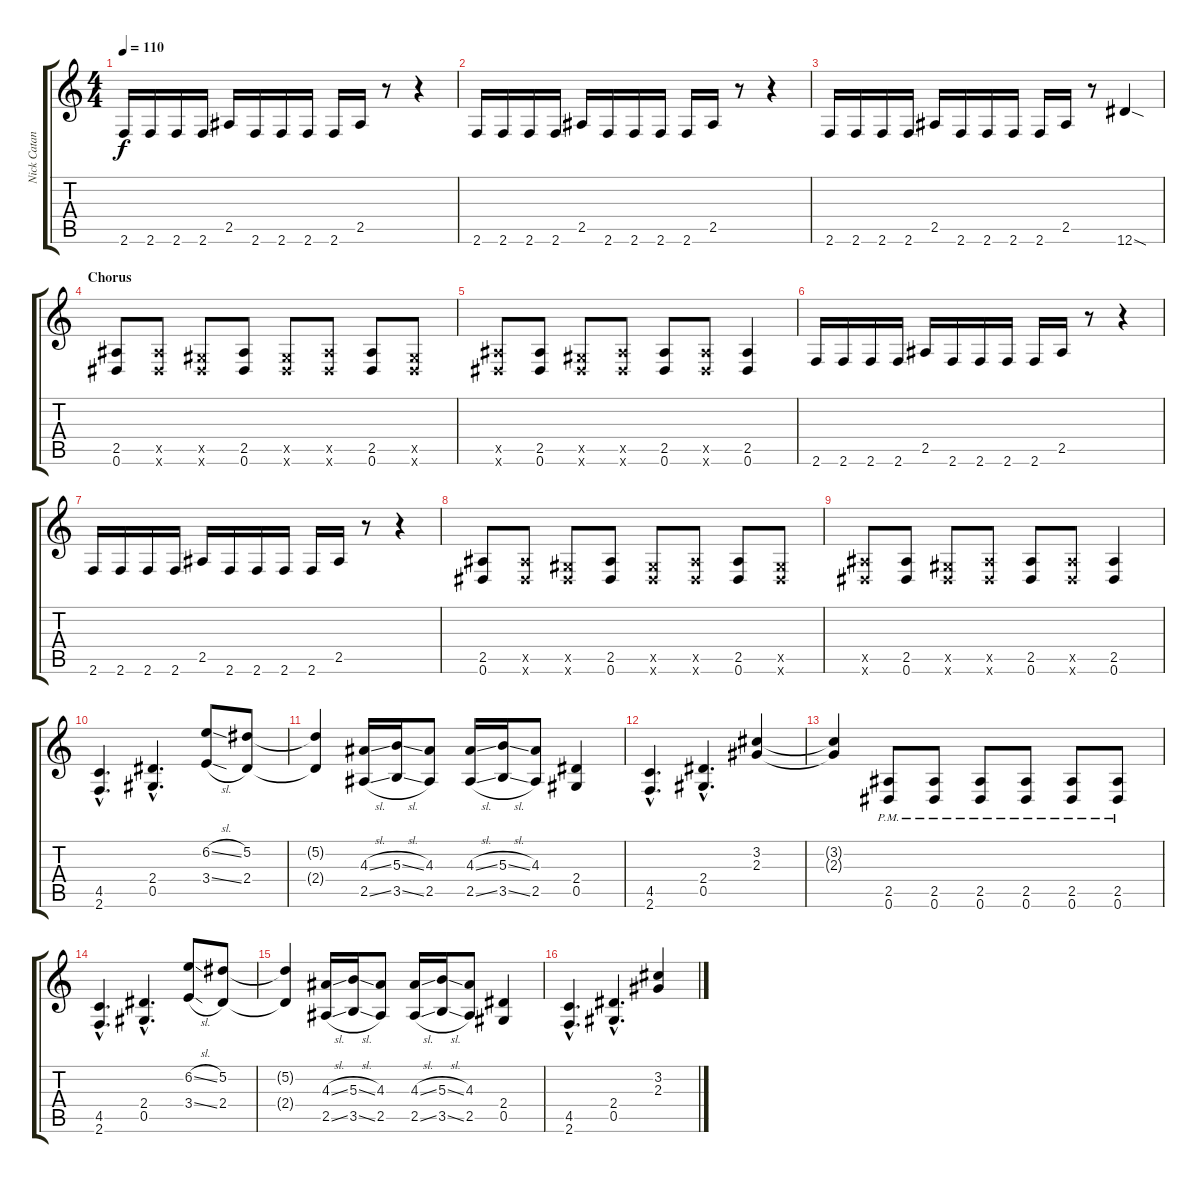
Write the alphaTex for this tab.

\track ("Nick Catanese" "Nick Catan") {instrument distortionguitar}
\staff {score tabs}
\tuning (Eb4 Bb3 Gb3 Db3 Ab2 Eb2) {hide}
\ts (4 4)
\tempo 110
\clef g2
\ks c
2.6.16{dy f} 2.6.16 2.6.16 2.6.16 2.5.16 2.6.16 2.6.16 2.6.16 2.6.16 2.5.16 r.8 r.4 |
2.6.16 2.6.16 2.6.16 2.6.16 2.5.16 2.6.16 2.6.16 2.6.16 2.6.16 2.5.16 r.8 r.4 |
2.6.16 2.6.16 2.6.16 2.6.16 2.5.16 2.6.16 2.6.16 2.6.16 2.6.16 2.5.16 r.8 12.6{sod}.4 |
\section ("" "Chorus")
(2.5 0.6).8 (2.5{x} 0.6{x}).8 (0.5{x} 0.6{x}).8 (2.5 0.6).8 (0.5{x} 0.6{x}).8 (2.5{x} 0.6{x}).8 (2.5 0.6).8 (0.5{x} 0.6{x}).8 |
(2.5{x} 0.6{x}).8 (2.5 0.6).8 (0.5{x} 0.6{x}).8 (2.5{x} 0.6{x}).8 (2.5 0.6).8 (2.5{x} 0.6{x}).8 (2.5 0.6).4 |
2.6.16 2.6.16 2.6.16 2.6.16 2.5.16 2.6.16 2.6.16 2.6.16 2.6.16 2.5.16 r.8 r.4 |
2.6.16 2.6.16 2.6.16 2.6.16 2.5.16 2.6.16 2.6.16 2.6.16 2.6.16 2.5.16 r.8 r.4 |
(2.5 0.6).8 (2.5{x} 0.6{x}).8 (0.5{x} 0.6{x}).8 (2.5 0.6).8 (0.5{x} 0.6{x}).8 (2.5{x} 0.6{x}).8 (2.5 0.6).8 (0.5{x} 0.6{x}).8 |
(2.5{x} 0.6{x}).8 (2.5 0.6).8 (0.5{x} 0.6{x}).8 (2.5{x} 0.6{x}).8 (2.5 0.6).8 (2.5{x} 0.6{x}).8 (2.5 0.6).4 |
(4.5{hac} 2.6{hac}).4{d} (2.4{hac} 0.5{hac}).4{d} (6.2{sl} 3.4{sl}).8 (5.2 2.4).8 |
(5.2{t} 2.4{t}).4 (4.3{sl} 2.5{sl}).16 (5.3{sl} 3.5{sl}).16 (4.3 2.5).8 (4.3{sl} 2.5{sl}).16 (5.3{sl} 3.5{sl}).16 (4.3 2.5).8 (2.4 0.5).4 |
(4.5{hac} 2.6{hac}).4{d} (2.4{hac} 0.5{hac}).4{d} (3.2 2.3).4 |
(3.2{t} 2.3{t}).4 (2.5{pm} 0.6{pm}).8 (2.5{pm} 0.6{pm}).8 (2.5{pm} 0.6{pm}).8 (2.5{pm} 0.6{pm}).8 (2.5{pm} 0.6{pm}).8 (2.5{pm} 0.6{pm}).8 |
(4.5{hac} 2.6{hac}).4{d} (2.4{hac} 0.5{hac}).4{d} (6.2{sl} 3.4{sl}).8 (5.2 2.4).8 |
(5.2{t} 2.4{t}).4 (4.3{sl} 2.5{sl}).16 (5.3{sl} 3.5{sl}).16 (4.3 2.5).8 (4.3{sl} 2.5{sl}).16 (5.3{sl} 3.5{sl}).16 (4.3 2.5).8 (2.4 0.5).4 |
(4.5{hac} 2.6{hac}).4{d} (2.4{hac} 0.5{hac}).4{d} (3.2 2.3).4
